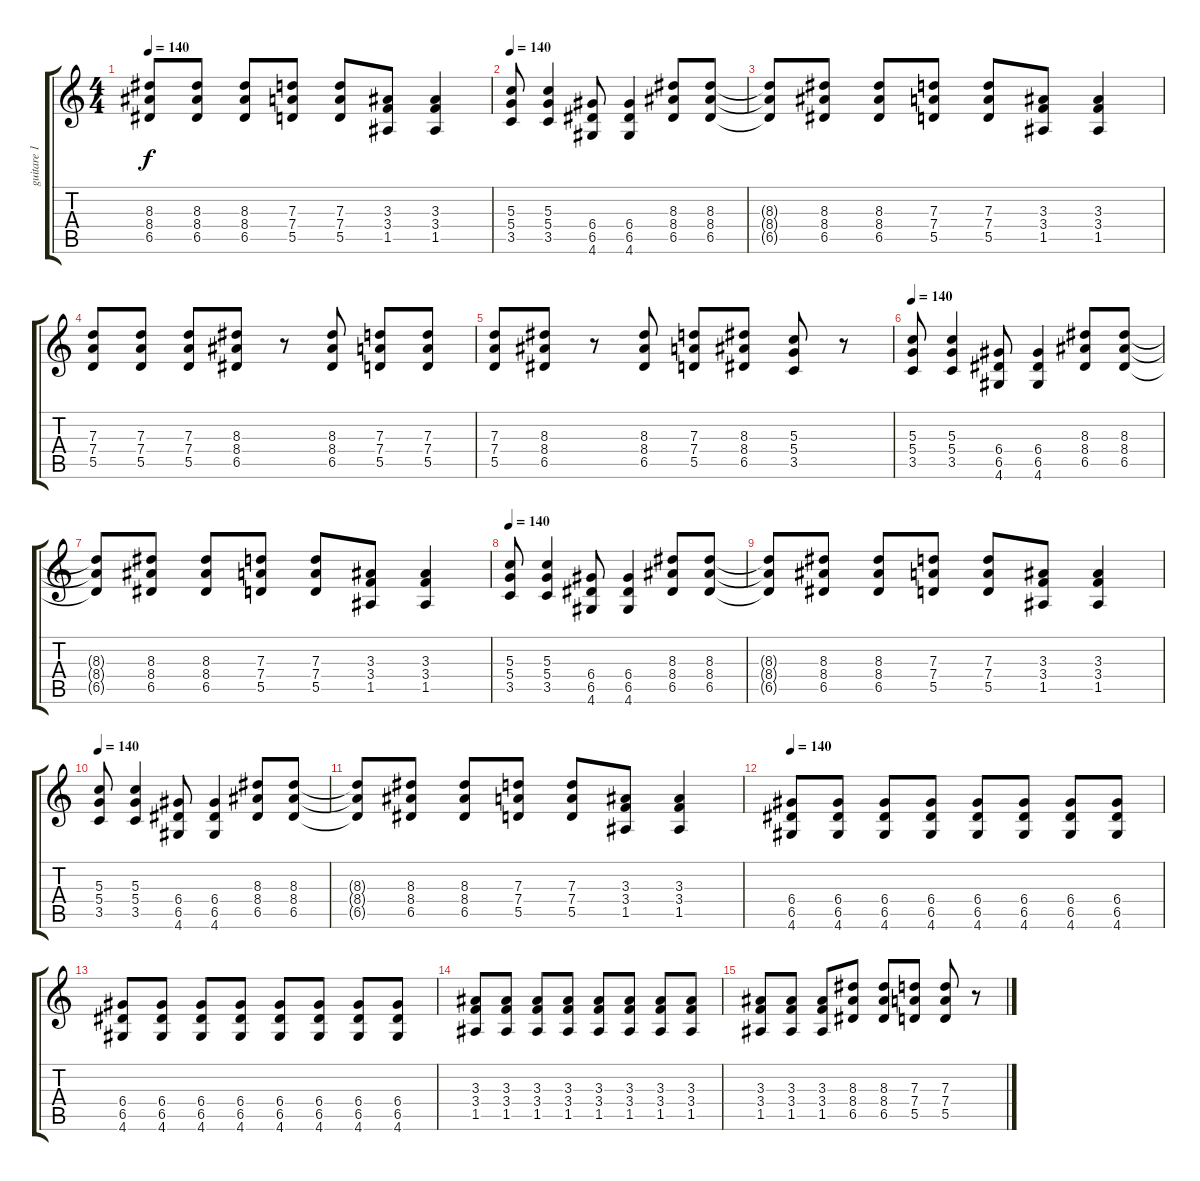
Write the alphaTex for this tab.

\track ("guitare 1" "guitare 1") {instrument distortionguitar}
\staff {score tabs}
\tuning (E4 B3 G3 D3 A2 E2) {hide}
\ts (4 4)
\tempo 140
\clef g2
\ks c
(8.3{t} 8.4{t} 6.5{t}).8{dy f} (8.3 8.4 6.5).8 (8.3 8.4 6.5).8 (7.3 7.4 5.5).8 (7.3 7.4 5.5).8 (3.3 3.4 1.5).8 (3.3 3.4 1.5).4 |
\tempo 140
(5.3 5.4 3.5).8 (5.3 5.4 3.5).4 (6.4 6.5 4.6).8 (6.4 6.5 4.6).4 (8.3 8.4 6.5).8 (8.3 8.4 6.5).8 |
(8.3{t} 8.4{t} 6.5{t}).8 (8.3 8.4 6.5).8 (8.3 8.4 6.5).8 (7.3 7.4 5.5).8 (7.3 7.4 5.5).8 (3.3 3.4 1.5).8 (3.3 3.4 1.5).4 |
(7.3 7.4 5.5).8{instrument electricguitarmuted} (7.3 7.4 5.5).8 (7.3 7.4 5.5).8 (8.3 8.4 6.5).8{instrument distortionguitar} r.8 (8.3 8.4 6.5).8 (7.3 7.4 5.5).8{instrument electricguitarmuted} (7.3 7.4 5.5).8 |
(7.3 7.4 5.5).8 (8.3 8.4 6.5).8{instrument distortionguitar} r.8 (8.3 8.4 6.5).8{instrument electricguitarmuted} (7.3 7.4 5.5).8{instrument distortionguitar} (8.3 8.4 6.5).8 (5.3 5.4 3.5).8 r.8 |
\tempo 140
(5.3 5.4 3.5).8 (5.3 5.4 3.5).4 (6.4 6.5 4.6).8 (6.4 6.5 4.6).4 (8.3 8.4 6.5).8 (8.3 8.4 6.5).8 |
(8.3{t} 8.4{t} 6.5{t}).8 (8.3 8.4 6.5).8 (8.3 8.4 6.5).8 (7.3 7.4 5.5).8 (7.3 7.4 5.5).8 (3.3 3.4 1.5).8 (3.3 3.4 1.5).4 |
\tempo 140
(5.3 5.4 3.5).8 (5.3 5.4 3.5).4 (6.4 6.5 4.6).8 (6.4 6.5 4.6).4 (8.3 8.4 6.5).8 (8.3 8.4 6.5).8 |
(8.3{t} 8.4{t} 6.5{t}).8 (8.3 8.4 6.5).8 (8.3 8.4 6.5).8 (7.3 7.4 5.5).8 (7.3 7.4 5.5).8 (3.3 3.4 1.5).8 (3.3 3.4 1.5).4 |
\tempo 140
(5.3 5.4 3.5).8 (5.3 5.4 3.5).4 (6.4 6.5 4.6).8 (6.4 6.5 4.6).4 (8.3 8.4 6.5).8 (8.3 8.4 6.5).8 |
(8.3{t} 8.4{t} 6.5{t}).8 (8.3 8.4 6.5).8 (8.3 8.4 6.5).8 (7.3 7.4 5.5).8 (7.3 7.4 5.5).8 (3.3 3.4 1.5).8 (3.3 3.4 1.5).4 |
\tempo 140
(6.4 6.5 4.6).8 (6.4 6.5 4.6).8 (6.4 6.5 4.6).8 (6.4 6.5 4.6).8 (6.4 6.5 4.6).8 (6.4 6.5 4.6).8 (6.4 6.5 4.6).8 (6.4 6.5 4.6).8 |
(6.4 6.5 4.6).8 (6.4 6.5 4.6).8 (6.4 6.5 4.6).8 (6.4 6.5 4.6).8 (6.4 6.5 4.6).8 (6.4 6.5 4.6).8 (6.4 6.5 4.6).8 (6.4 6.5 4.6).8 |
(3.3 3.4 1.5).8 (3.3 3.4 1.5).8 (3.3 3.4 1.5).8 (3.3 3.4 1.5).8 (3.3 3.4 1.5).8 (3.3 3.4 1.5).8 (3.3 3.4 1.5).8 (3.3 3.4 1.5).8 |
(3.3 3.4 1.5).8 (3.3 3.4 1.5).8 (3.3 3.4 1.5).8 (8.3 8.4 6.5).8 (8.3 8.4 6.5).8 (7.3 7.4 5.5).8 (7.3 7.4 5.5).8 r.8
